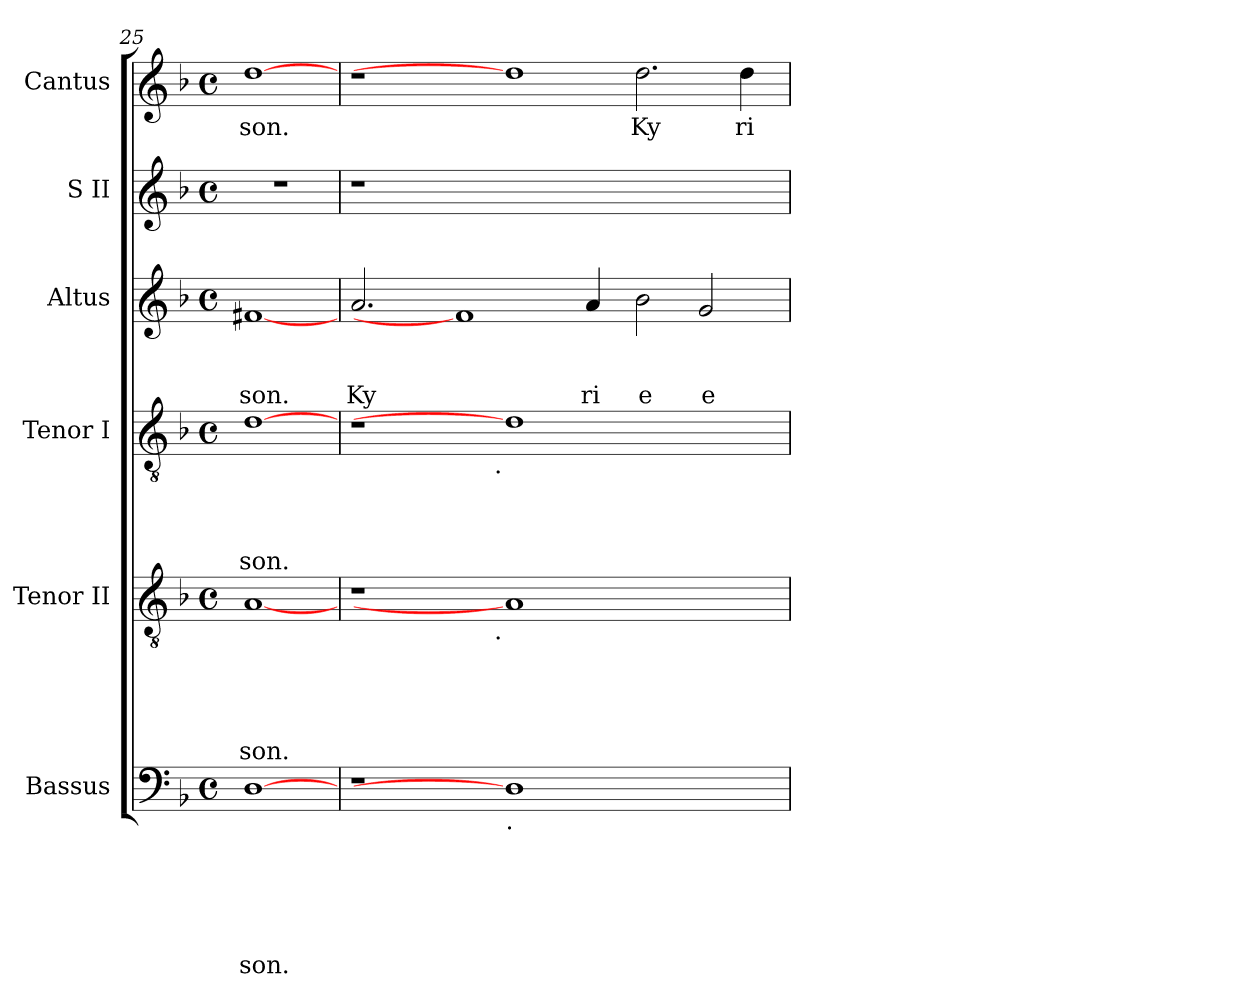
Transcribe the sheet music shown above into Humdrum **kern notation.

**kern	**text	**text	**text	**text	**text	**text	**kern	**text	**text	**text	**text	**text	**kern	**text	**text	**text	**text	**kern	**text	**text	**text	**kern	**kern	**text
*part6	*part6	*part6	*part6	*part6	*part6	*part6	*part5	*part5	*part5	*part5	*part5	*part5	*part4	*part4	*part4	*part4	*part4	*part3	*part3	*part3	*part3	*part2	*part1	*part1
*staff6	*staff6	*staff6	*staff6	*staff6	*staff6	*staff6	*staff5	*staff5	*staff5	*staff5	*staff5	*staff5	*staff4	*staff4	*staff4	*staff4	*staff4	*staff3	*staff3	*staff3	*staff3	*staff2	*staff1	*staff1
*I"Bassus	*	*	*	*	*	*	*I"Tenor II	*	*	*	*	*	*I"Tenor I	*	*	*	*	*I"Altus	*	*	*	*I"S II	*I"Cantus	*
*I'B	*	*	*	*	*	*	*I'T II	*	*	*	*	*	*I'T I	*	*	*	*	*I'A	*	*	*	*	*I'S	*
*clefF4	*	*	*	*	*	*	*clefGv2	*	*	*	*	*	*clefGv2	*	*	*	*	*clefG2	*	*	*	*clefG2	*clefG2	*
*k[b-]	*	*	*	*	*	*	*k[b-]	*	*	*	*	*	*k[b-]	*	*	*	*	*k[b-]	*	*	*	*k[b-]	*k[b-]	*
*F:	*	*	*	*	*	*	*F:	*	*	*	*	*	*F:	*	*	*	*	*F:	*	*	*	*F:	*F:	*
*M4/4	*	*	*	*	*	*	*M4/4	*	*	*	*	*	*M4/4	*	*	*	*	*M4/4	*	*	*	*M4/4	*M4/4	*
*met(c)	*	*	*	*	*	*	*met(c)	*	*	*	*	*	*met(c)	*	*	*	*	*met(c)	*	*	*	*met(c)	*met(c)	*
=25	=25	=25	=25	=25	=25	=25	=25	=25	=25	=25	=25	=25	=25	=25	=25	=25	=25	=25	=25	=25	=25	=25	=25	=25
!	!	!	!	!	!	!LO:LY:b	!	!	!	!	!	!LO:LY:b	!	!	!	!	!LO:LY:b	!	!	!	!LO:LY:b	!	!	!LO:LY:b
[1D	.	.	.	.	.	son.	[1A	.	.	.	.	son.	[1d	.	.	.	son.	[1f#X	.	.	son.	1r	[1dd	-son.
!!LO:PB:g=z
=26	=26	=26	=26	=26	=26	=26	=26	=26	=26	=26	=26	=26	=26	=26	=26	=26	=26	=26	=26	=26	=26	=26	=26	=26
!	!	!	!	!	!	!	!	!	!	!	!	!	!	!	!	!	!	!	!	!	!LO:LY:b	!	!	!
*	*	*	*	*	*	*	*^	*	*	*	*	*	*^	*	*	*	*	*	*	*	*	*	*	*
1r	.	.	.	.	.	.	1r	2ryy	.	.	.	.	.	1r	2ryy	.	.	.	.	2.a/	.	.	Ky	1r	1r	.
.	.	.	.	.	.	.	.	4...ryy	.	.	.	.	.	.	4...ryy	.	.	.	.	.	.	.	.	.	.	.
.	.	.	.	.	.	.	.	.	.	.	.	.	.	.	.	.	.	.	.	1f#]	.	.	.	.	.	.
!	!	!	!	!	!	!	!	!	!	!	!	!	!	!	!LO:TX:b:t=.	!	!	!	!	!	!	!	!	!	!	!
!	!	!	!	!	!	!	!	!LO:TX:b:t=.	!	!	!	!	!	!	!	!	!	!	!	!	!	!	!	!	!	!
.	.	.	.	.	.	.	.	1ryy	.	.	.	.	.	.	1ryy	.	.	.	.	.	.	.	.	.	.	.
!LO:TX:b:t=.	!	!	!	!	!	!	!	!	!	!	!	!	!	!	!	!	!	!	!	!	!	!	!	!	!	!
1D]	.	.	.	.	.	.	1A]	.	.	.	.	.	.	1d]	.	.	.	.	.	.	.	.	.	0ryy	1dd]	.
!	!	!	!	!	!	!	!	!	!	!	!	!	!	!	!	!	!	!	!	!	!	!	!LO:LY:b	!	!	!
.	.	.	.	.	.	.	.	.	.	.	.	.	.	.	.	.	.	.	.	4a/	.	.	ri	.	.	.
.	.	.	.	.	.	.	.	1ryy	.	.	.	.	.	.	1ryy	.	.	.	.	.	.	.	.	.	.	.
!	!	!	!	!	!	!	!	!	!	!	!	!	!	!	!	!	!	!	!	!	!	!	!LO:LY:b	!	!	!LO:LY:b
1ryy	.	.	.	.	.	.	1ryy	.	.	.	.	.	.	1ryy	.	.	.	.	.	2b-\	.	.	e	.	2.dd\	Ky
!	!	!	!	!	!	!	!	!	!	!	!	!	!	!	!	!	!	!	!	!	!	!	!LO:LY:b	!	!	!
.	.	.	.	.	.	.	.	.	.	.	.	.	.	.	.	.	.	.	.	2g/	.	.	e	.	.	.
!	!	!	!	!	!	!	!	!	!	!	!	!	!	!	!	!	!	!	!	!	!	!	!	!	!	!LO:LY:b
.	.	.	.	.	.	.	.	.	.	.	.	.	.	.	.	.	.	.	.	.	.	.	.	.	4dd\	ri
.	.	.	.	.	.	.	.	32ryy	.	.	.	.	.	.	32ryy	.	.	.	.	.	.	.	.	.	.	.
*	*	*	*	*	*	*	*v	*v	*	*	*	*	*	*	*	*	*	*	*	*	*	*	*	*	*	*
*	*	*	*	*	*	*	*	*	*	*	*	*	*v	*v	*	*	*	*	*	*	*	*	*	*	*
=	=	=	=	=	=	=	=	=	=	=	=	=	=	=	=	=	=	=	=	=	=	=	=	=
*-	*-	*-	*-	*-	*-	*-	*-	*-	*-	*-	*-	*-	*-	*-	*-	*-	*-	*-	*-	*-	*-	*-	*-	*-
